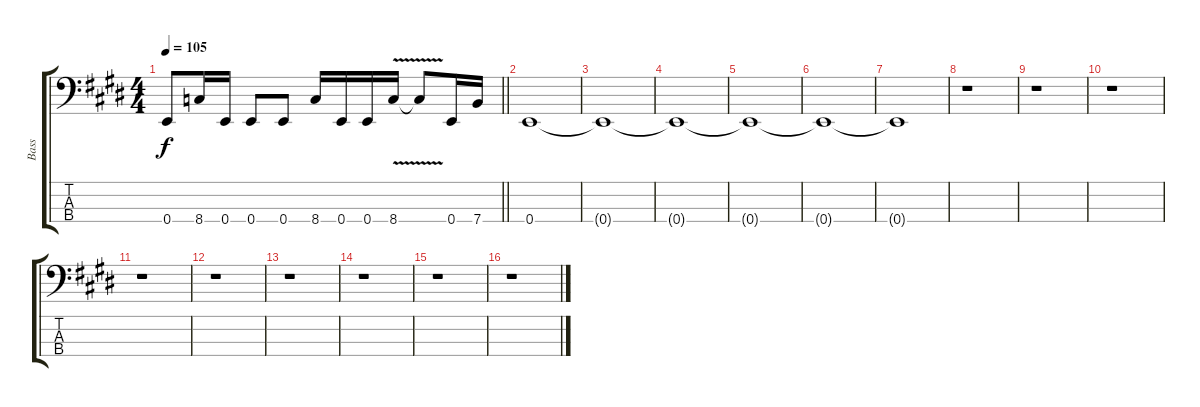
\track ("Bass" "Bass") {instrument electricbasspick}
\staff {score tabs}
\tuning (G2 D2 A1 E1) {hide}
\ts (4 4)
\tempo 105
\clef f4
\barLineRight lightlight
\ks c#minor
0.4.8{dy f} 8.4.16 0.4.16 0.4.8 0.4.8 8.4.16 0.4.16 0.4.16 8.4{v}.16 8.4{t}.8 0.4.16 7.4.16 |
\ks e
0.4.1 |
\ks c#minor
0.4{t}.1 |
\ks e
0.4{t}.1 |
\ks c#minor
0.4{t}.1 |
\ks e
0.4{t}.1 |
\ks c#minor
0.4{t}.1 |
\ks e
r.1 |
\ks c#minor
r.1 |
\ks e
r.1 |
\ks c#minor
r.1 |
\ks e
r.1 |
\ks c#minor
r.1 |
\ks e
r.1 |
\ks c#minor
r.1 |
\ks e
r.1
